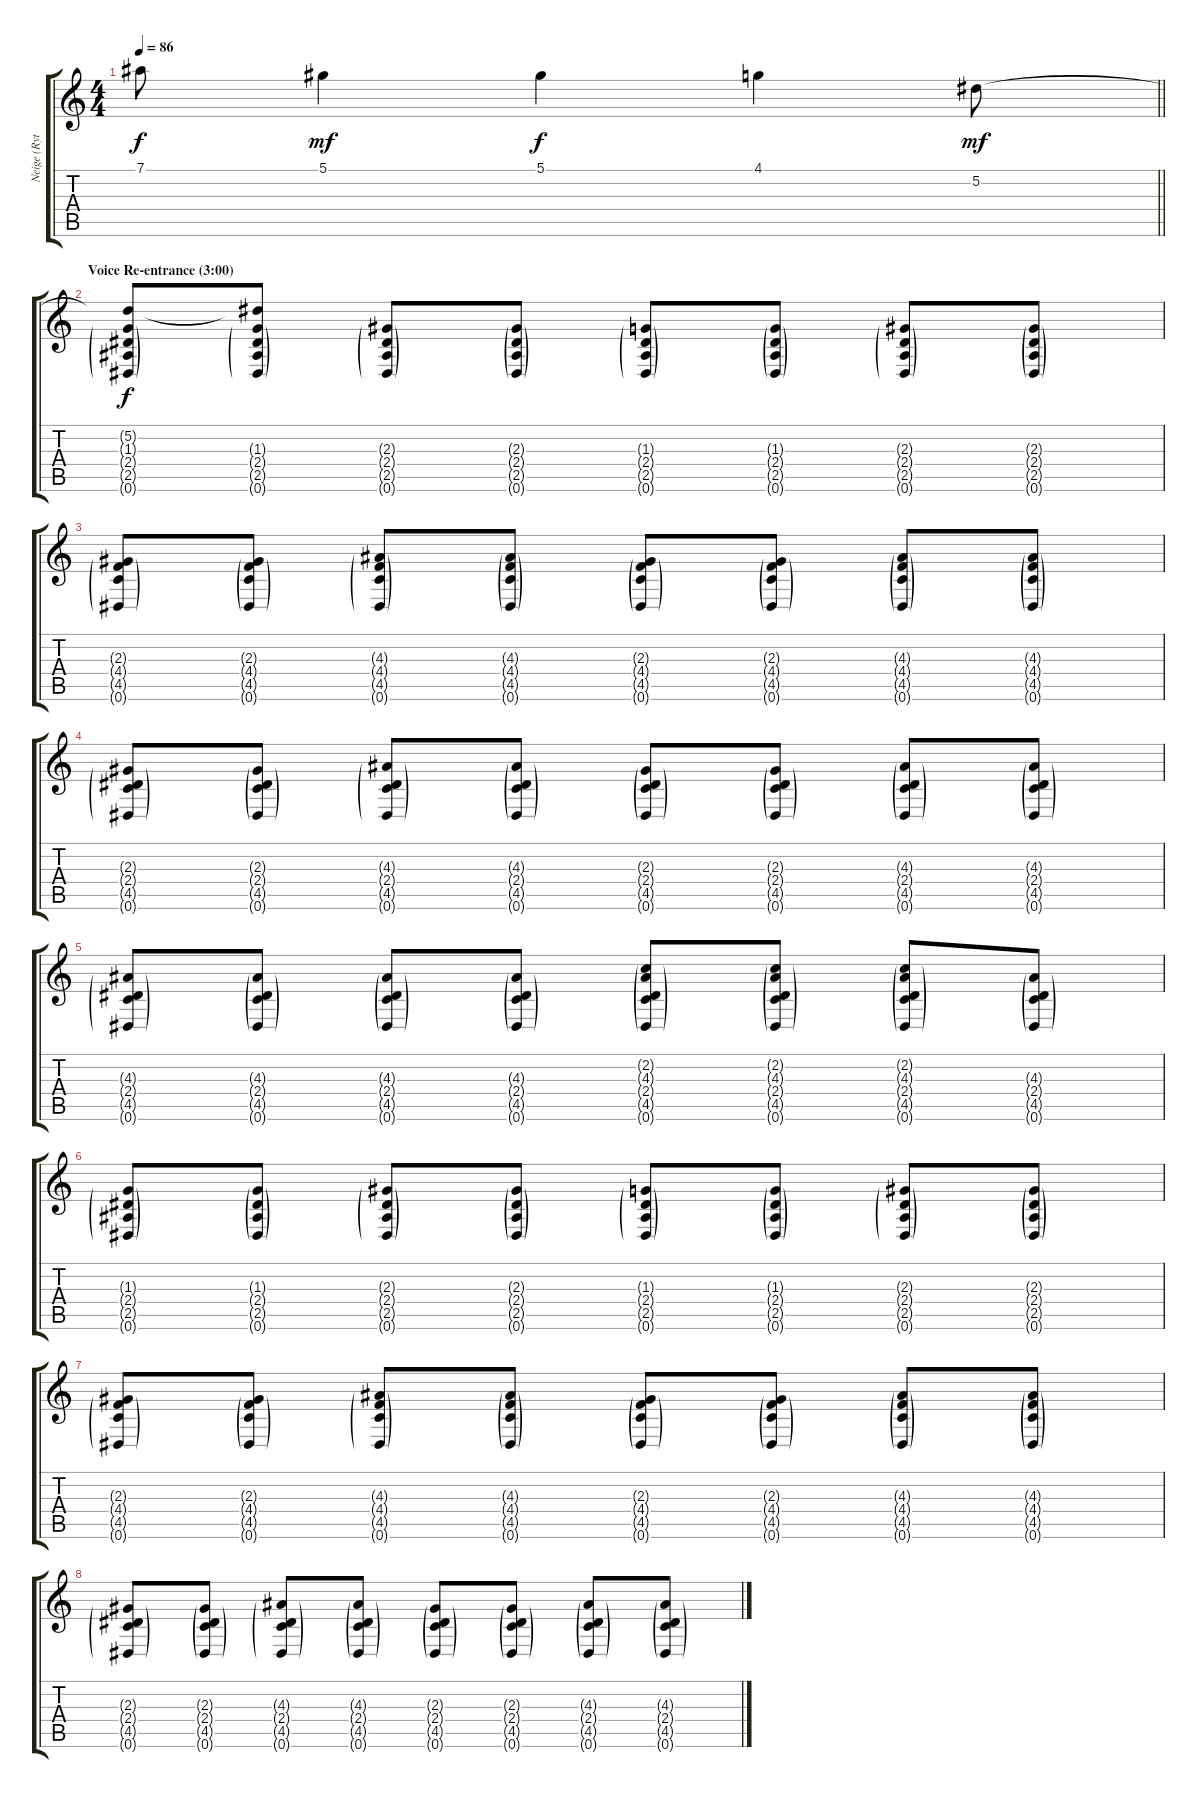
\track ("Neige (Rythm)" "Neige (Ryt") {instrument distortionguitar}
\staff {score tabs}
\tuning (Eb4 Bb3 Gb3 Db3 Ab2 Eb2) {hide}
\ts (4 4)
\tempo 86
\clef g2
\barLineRight lightlight
\ks c
7.1{t}.8{dy f} 5.1.4{dy mf} 5.1.4{dy f} 4.1.4 5.2.8{dy mf} |
\section ("" "Voice Re-entrance (3:00)")
(5.2{t} 1.3{g} 2.4{g} 2.5{g} 0.6{g}).8{dy f instrument distortionguitar} (5.2{t} 1.3{g} 2.4{g} 2.5{g} 0.6{g}).8 (2.3{g} 2.4{g} 2.5{g} 0.6{g}).8 (2.3{g} 2.4{g} 2.5{g} 0.6{g}).8 (1.3{g} 2.4{g} 2.5{g} 0.6{g}).8 (1.3{g} 2.4{g} 2.5{g} 0.6{g}).8 (2.3{g} 2.4{g} 2.5{g} 0.6{g}).8 (2.3{g} 2.4{g} 2.5{g} 0.6{g}).8 |
(2.3{g} 4.4{g} 4.5{g} 0.6{g}).8 (2.3{g} 4.4{g} 4.5{g} 0.6{g}).8 (4.3{g} 4.4{g} 4.5{g} 0.6{g}).8 (4.3{g} 4.4{g} 4.5{g} 0.6{g}).8 (2.3{g} 4.4{g} 4.5{g} 0.6{g}).8 (2.3{g} 4.4{g} 4.5{g} 0.6{g}).8 (4.3{g} 4.4{g} 4.5{g} 0.6{g}).8 (4.3{g} 4.4{g} 4.5{g} 0.6{g}).8 |
(2.3{g} 2.4{g} 4.5{g} 0.6{g}).8 (2.3{g} 2.4{g} 4.5{g} 0.6{g}).8 (4.3{g} 2.4{g} 4.5{g} 0.6{g}).8 (4.3{g} 2.4{g} 4.5{g} 0.6{g}).8 (2.3{g} 2.4{g} 4.5{g} 0.6{g}).8 (2.3{g} 2.4{g} 4.5{g} 0.6{g}).8 (4.3{g} 2.4{g} 4.5{g} 0.6{g}).8 (4.3{g} 2.4{g} 4.5{g} 0.6{g}).8 |
(4.3{g} 2.4{g} 4.5{g} 0.6{g}).8 (4.3{g} 2.4{g} 4.5{g} 0.6{g}).8 (4.3{g} 2.4{g} 4.5{g} 0.6{g}).8 (4.3{g} 2.4{g} 4.5{g} 0.6{g}).8 (2.2{g} 4.3{g} 2.4{g} 4.5{g} 0.6{g}).8 (2.2{g} 4.3{g} 2.4{g} 4.5{g} 0.6{g}).8 (2.2{g} 4.3{g} 2.4{g} 4.5{g} 0.6{g}).8 (4.3{g} 2.4{g} 4.5{g} 0.6{g}).8 |
(1.3{g} 2.4{g} 2.5{g} 0.6{g}).8 (1.3{g} 2.4{g} 2.5{g} 0.6{g}).8 (2.3{g} 2.4{g} 2.5{g} 0.6{g}).8 (2.3{g} 2.4{g} 2.5{g} 0.6{g}).8 (1.3{g} 2.4{g} 2.5{g} 0.6{g}).8 (1.3{g} 2.4{g} 2.5{g} 0.6{g}).8 (2.3{g} 2.4{g} 2.5{g} 0.6{g}).8 (2.3{g} 2.4{g} 2.5{g} 0.6{g}).8 |
(2.3{g} 4.4{g} 4.5{g} 0.6{g}).8 (2.3{g} 4.4{g} 4.5{g} 0.6{g}).8 (4.3{g} 4.4{g} 4.5{g} 0.6{g}).8 (4.3{g} 4.4{g} 4.5{g} 0.6{g}).8 (2.3{g} 4.4{g} 4.5{g} 0.6{g}).8 (2.3{g} 4.4{g} 4.5{g} 0.6{g}).8 (4.3{g} 4.4{g} 4.5{g} 0.6{g}).8 (4.3{g} 4.4{g} 4.5{g} 0.6{g}).8 |
(2.3{g} 2.4{g} 4.5{g} 0.6{g}).8 (2.3{g} 2.4{g} 4.5{g} 0.6{g}).8 (4.3{g} 2.4{g} 4.5{g} 0.6{g}).8 (4.3{g} 2.4{g} 4.5{g} 0.6{g}).8 (2.3{g} 2.4{g} 4.5{g} 0.6{g}).8 (2.3{g} 2.4{g} 4.5{g} 0.6{g}).8 (4.3{g} 2.4{g} 4.5{g} 0.6{g}).8 (4.3{g} 2.4{g} 4.5{g} 0.6{g}).8
